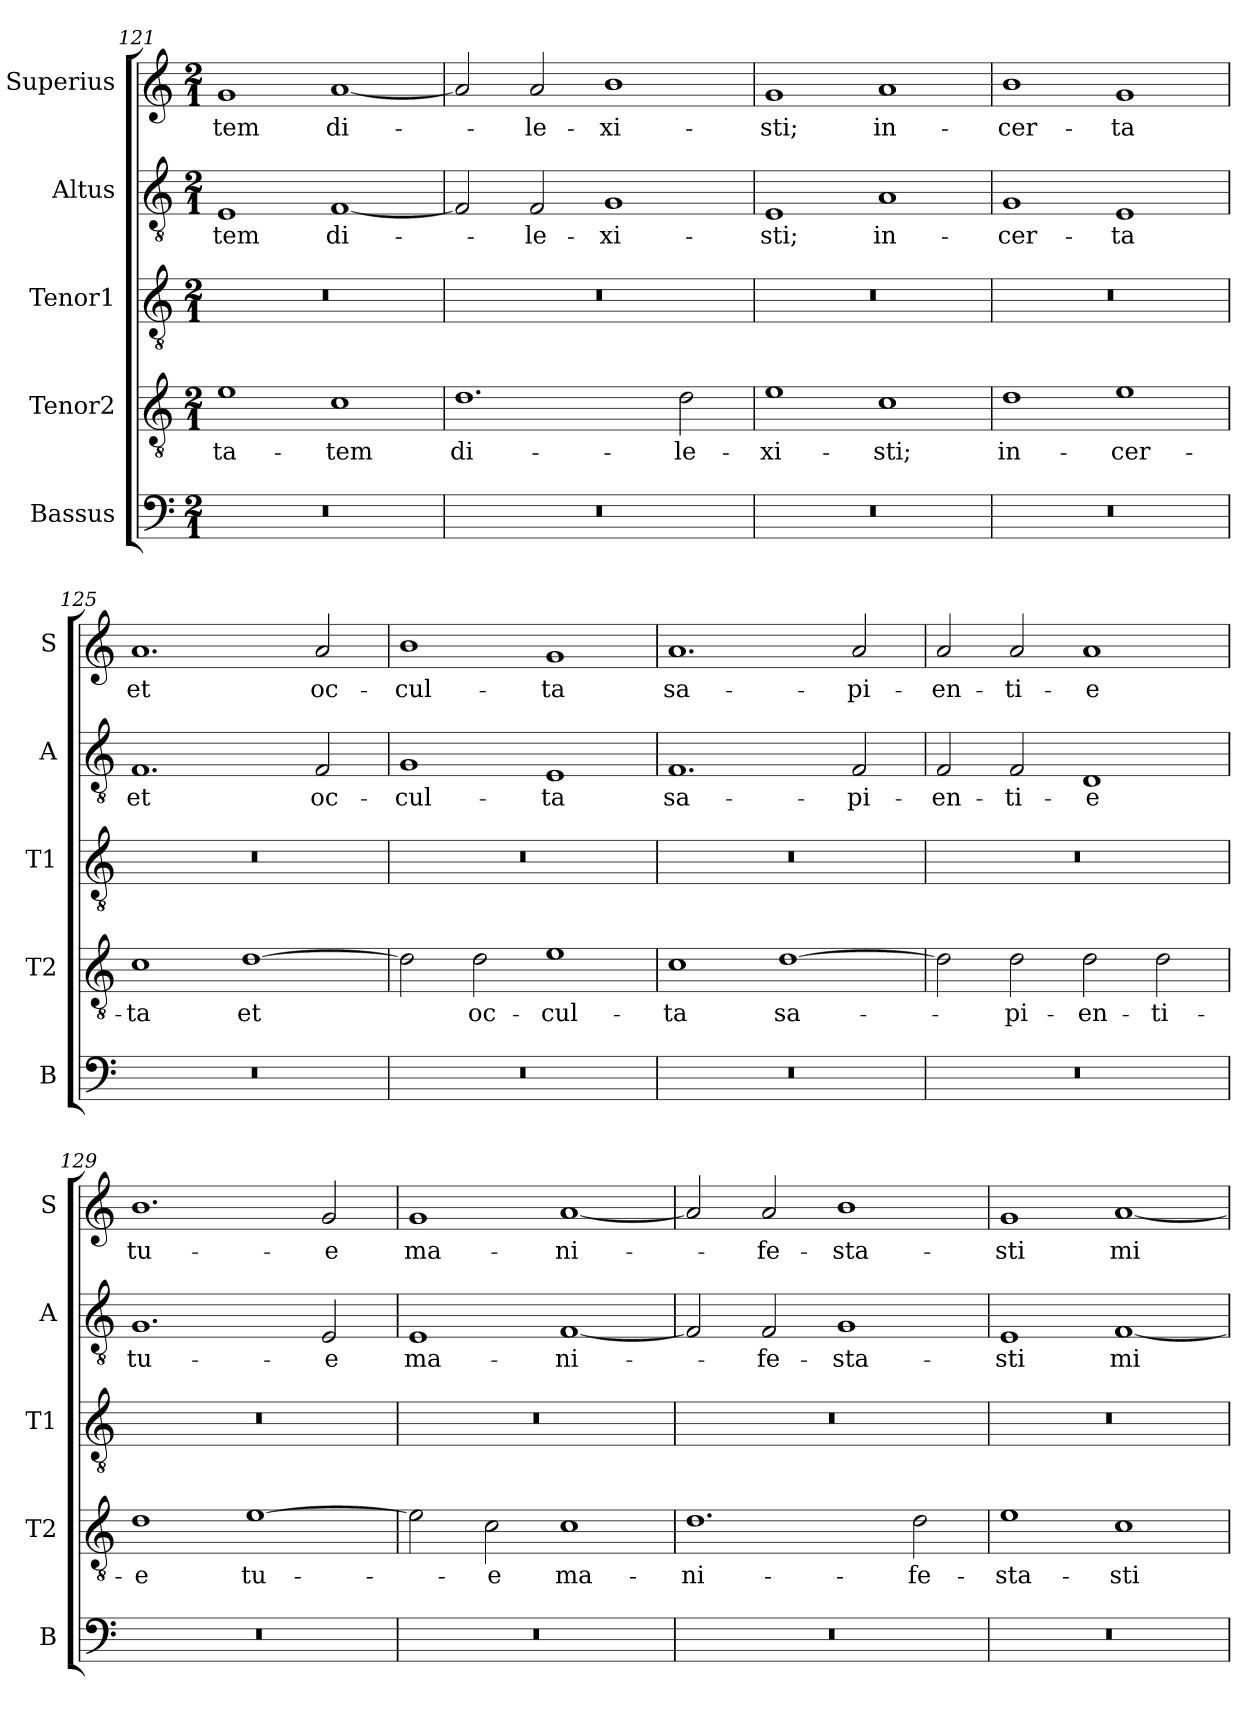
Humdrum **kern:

**kern	**kern	**text	**kern	**kern	**text	**kern	**text
*part5	*part4	*part4	*part3	*part2	*part2	*part1	*part1
*staff5	*staff4	*staff4	*staff3	*staff2	*staff2	*staff1	*staff1
*I"Bassus	*I"Tenor2	*	*I"Tenor1	*I"Altus	*	*I"Superius	*
*I'B	*I'T2	*	*I'T1	*I'A	*	*I'S	*
*clefF4	*clefGv2	*	*clefGv2	*clefGv2	*	*clefG2	*
*k[]	*k[]	*	*k[]	*k[]	*	*k[]	*
*M2/1	*M2/1	*	*M2/1	*M2/1	*	*M2/1	*
=121	=121	=121	=121	=121	=121	=121	=121
0r	1e	-ta-	0r	1E	-tem	1g	-tem
.	1c	-tem	.	[1F	di-	[1a	di-
=122	=122	=122	=122	=122	=122	=122	=122
0r	1.d	di-	0r	2F]	.	2a]	.
.	.	.	.	2F	-le-	2a	-le-
.	.	.	.	1G	-xi-	1b	-xi-
.	2d	-le-	.	.	.	.	.
=123	=123	=123	=123	=123	=123	=123	=123
0r	1e	-xi-	0r	1E	-sti;	1g	-sti;
.	1c	-sti;	.	1A	in-	1a	in-
=124	=124	=124	=124	=124	=124	=124	=124
0r	1d	in-	0r	1G	-cer-	1b	-cer-
.	1e	-cer-	.	1E	-ta	1g	-ta
=125	=125	=125	=125	=125	=125	=125	=125
0r	1c	-ta	0r	1.F	et	1.a	et
.	[1d	et	.	.	.	.	.
.	.	.	.	2F	oc-	2a	oc-
=126	=126	=126	=126	=126	=126	=126	=126
0r	2d]	.	0r	1G	-cul-	1b	-cul-
.	2d	oc-	.	.	.	.	.
.	1e	-cul-	.	1E	-ta	1g	-ta
=127	=127	=127	=127	=127	=127	=127	=127
0r	1c	-ta	0r	1.F	sa-	1.a	sa-
.	[1d	sa-	.	.	.	.	.
.	.	.	.	2F	-pi-	2a	-pi-
=128	=128	=128	=128	=128	=128	=128	=128
0r	2d]	.	0r	2F	-en-	2a	-en-
.	2d	-pi-	.	2F	-ti-	2a	-ti-
.	2d	-en-	.	1D	-e	1a	-e
.	2d	-ti-	.	.	.	.	.
=129	=129	=129	=129	=129	=129	=129	=129
0r	1d	-e	0r	1.G	tu-	1.b	tu-
.	[1e	tu-	.	.	.	.	.
.	.	.	.	2E	-e	2g	-e
=130	=130	=130	=130	=130	=130	=130	=130
0r	2e]	.	0r	1E	ma-	1g	ma-
.	2c	-e	.	.	.	.	.
.	1c	ma-	.	[1F	-ni-	[1a	-ni-
=131	=131	=131	=131	=131	=131	=131	=131
0r	1.d	-ni-	0r	2F]	.	2a]	.
.	.	.	.	2F	-fe-	2a	-fe-
.	.	.	.	1G	-sta-	1b	-sta-
.	2d	-fe-	.	.	.	.	.
=132	=132	=132	=132	=132	=132	=132	=132
0r	1e	-sta-	0r	1E	-sti	1g	-sti
.	1c	-sti	.	[1F	mi-	[1a	mi-
=	=	=	=	=	=	=	=
*-	*-	*-	*-	*-	*-	*-	*-
